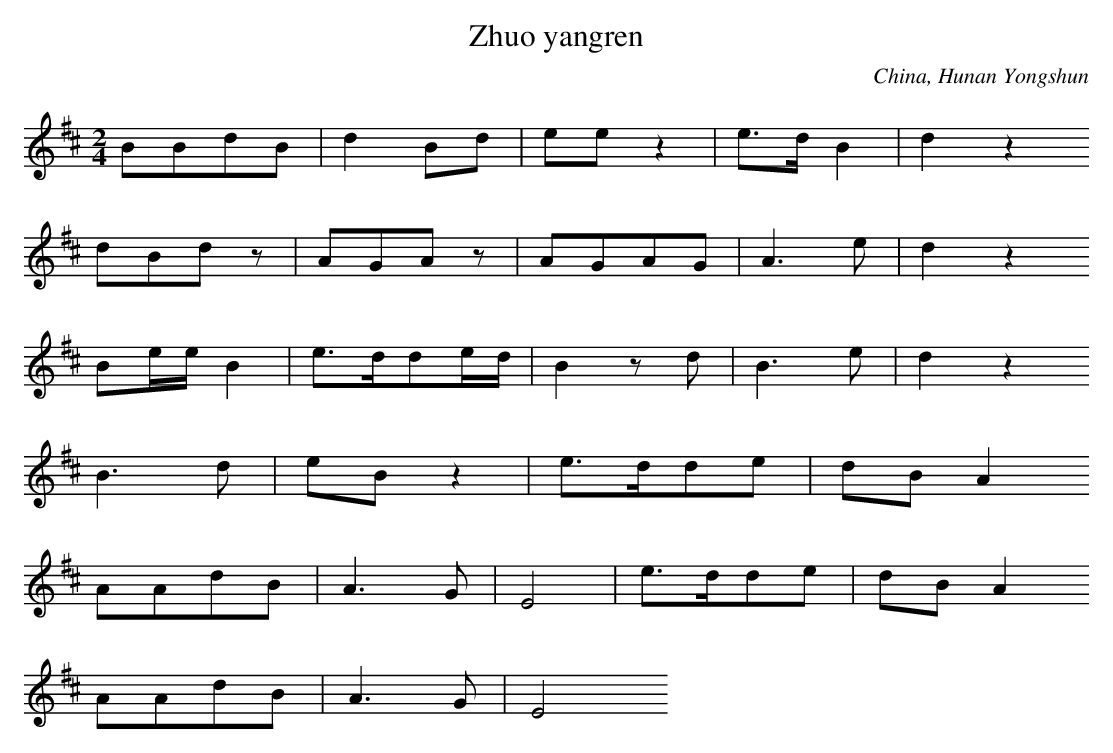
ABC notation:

X:1
T: Zhuo yangren
O: China, Hunan Yongshun
M: 2/4
L: 1/16
K: D
B2B2d2B2 | d4B2d2 | e2e2z4 | e3dB4 | d4z4
d2B2d2z2 | A2G2A2z2 | A2G2A2G2 | A6e2 | d4z4
B2eeB4 | e3dd2ed | B4z2d2 | B6e2 | d4z4
B6d2 | e2B2z4 | e3dd2e2 | d2B2A4
A2A2d2B2 | A6G2 | E8 | e3dd2e2 | d2B2A4
A2A2d2B2 | A6G2 | E8
